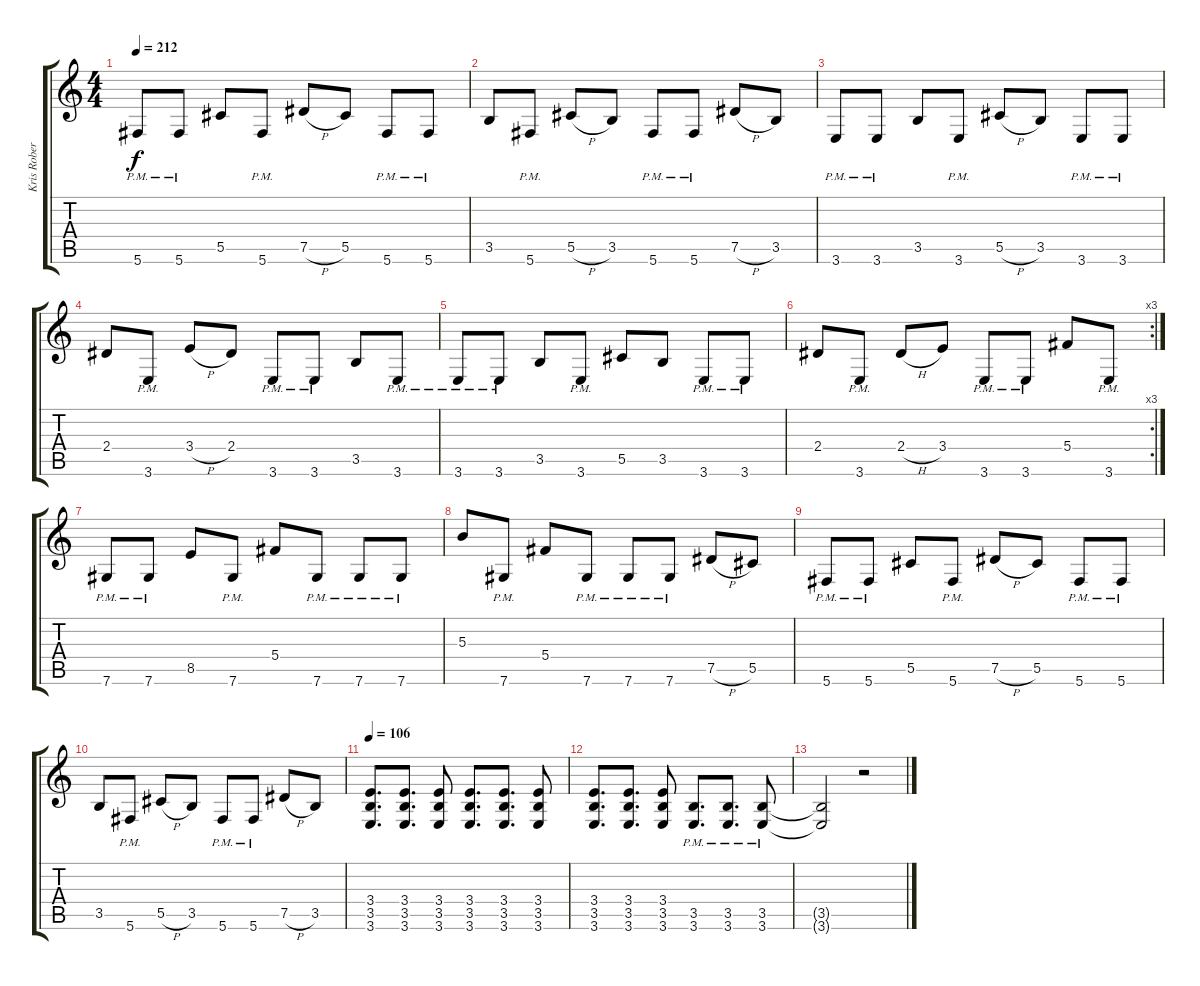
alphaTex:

\track ("Kris Roberts" "Kris Rober") {instrument distortionguitar}
\staff {score tabs}
\tuning (Eb4 Bb3 Gb3 Db3 Ab2 Db2) {hide}
\ts (4 4)
\tempo 212
\clef g2
\ks c
5.6{pm}.8{dy f} 5.6{pm}.8 5.5.8 5.6{pm}.8 7.5{h}.8 5.5.8 5.6{pm}.8 5.6{pm}.8 |
3.5.8 5.6{pm}.8 5.5{h}.8 3.5.8 5.6{pm}.8 5.6{pm}.8 7.5{h}.8 3.5.8 |
3.6{pm}.8 3.6{pm}.8 3.5.8 3.6{pm}.8 5.5{h}.8 3.5.8 3.6{pm}.8 3.6{pm}.8 |
2.4.8 3.6{pm}.8 3.4{h}.8 2.4.8 3.6{pm}.8 3.6{pm}.8 3.5.8 3.6{pm}.8 |
3.6{pm}.8 3.6{pm}.8 3.5.8 3.6{pm}.8 5.5.8 3.5.8 3.6{pm}.8 3.6{pm}.8 |
\rc 3
2.4.8 3.6{pm}.8 2.4{h}.8 3.4.8 3.6{pm}.8 3.6{pm}.8 5.4.8 3.6{pm}.8 |
7.6{pm}.8 7.6{pm}.8 8.5.8 7.6{pm}.8 5.4.8 7.6{pm}.8 7.6{pm}.8 7.6{pm}.8 |
5.3.8 7.6{pm}.8 5.4.8 7.6{pm}.8 7.6{pm}.8 7.6{pm}.8 7.5{h}.8 5.5.8 |
5.6{pm}.8 5.6{pm}.8 5.5.8 5.6{pm}.8 7.5{h}.8 5.5.8 5.6{pm}.8 5.6{pm}.8 |
3.5.8 5.6{pm}.8 5.5{h}.8 3.5.8 5.6{pm}.8 5.6{pm}.8 7.5{h}.8 3.5.8 |
\tempo 106
(3.4 3.5 3.6).8{d balance 8} (3.4 3.5 3.6).8{d} (3.4 3.5 3.6).8 (3.4 3.5 3.6).8{d} (3.4 3.5 3.6).8{d} (3.4 3.5 3.6).8 |
(3.4 3.5 3.6).8{d} (3.4 3.5 3.6).8{d} (3.4 3.5 3.6).8 (3.5{pm} 3.6{pm}).8{d} (3.5{pm} 3.6{pm}).8{d} (3.5{pm} 3.6{pm}).8 |
(3.5{t} 3.6{t}).2 r.2
